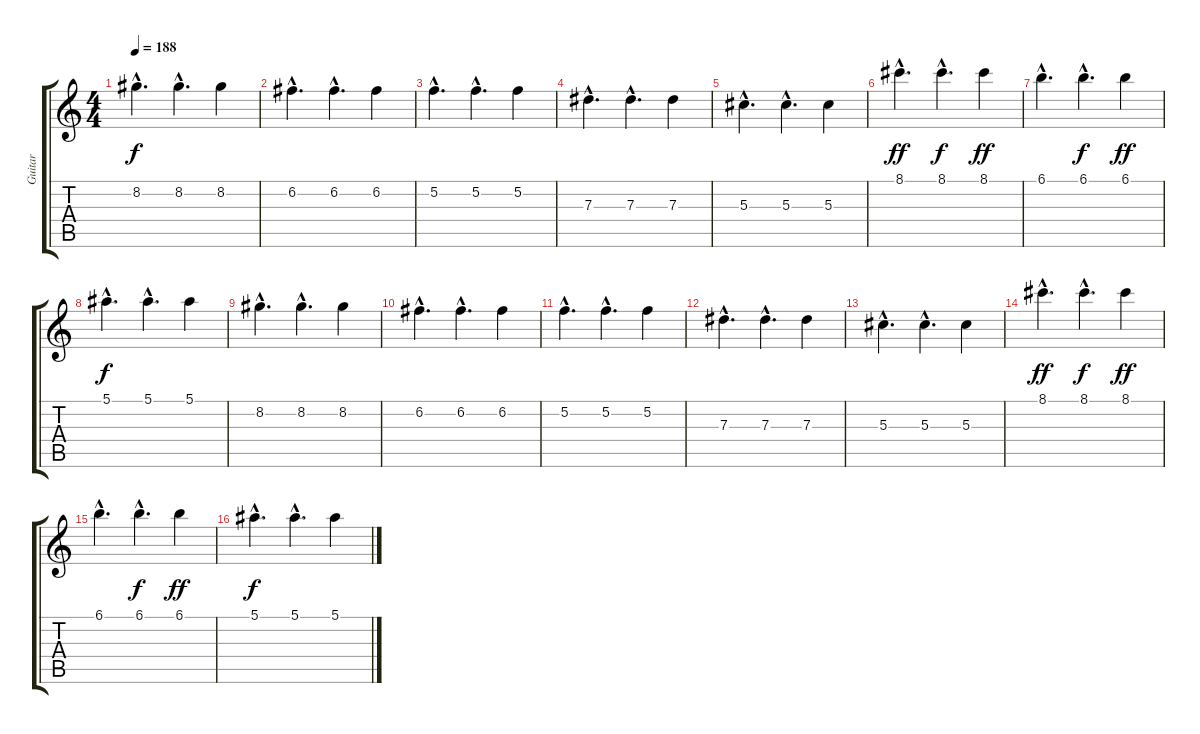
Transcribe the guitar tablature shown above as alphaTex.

\track ("Guitar" "Guitar") {instrument overdrivenguitar}
\staff {score tabs}
\tuning (F4 C4 Ab3 Eb3 Bb2 F2) {hide}
\ts (4 4)
\tempo 188
\clef g2
\ks c
8.2{hac}.4{d dy f} 8.2{hac}.4{d} 8.2.4 |
6.2{hac}.4{d} 6.2{hac}.4{d} 6.2.4 |
5.2{hac}.4{d} 5.2{hac}.4{d} 5.2.4 |
7.3{hac}.4{d} 7.3{hac}.4{d} 7.3.4 |
5.3{hac}.4{d} 5.3{hac}.4{d} 5.3.4 |
8.1{hac}.4{d dy ff} 8.1{hac}.4{d dy f} 8.1.4{dy ff} |
6.1{hac}.4{d} 6.1{hac}.4{d dy f} 6.1.4{dy ff} |
5.1{hac}.4{d dy f} 5.1{hac}.4{d} 5.1.4 |
8.2{hac}.4{d} 8.2{hac}.4{d} 8.2.4 |
6.2{hac}.4{d} 6.2{hac}.4{d} 6.2.4 |
5.2{hac}.4{d} 5.2{hac}.4{d} 5.2.4 |
7.3{hac}.4{d} 7.3{hac}.4{d} 7.3.4 |
5.3{hac}.4{d} 5.3{hac}.4{d} 5.3.4 |
8.1{hac}.4{d dy ff} 8.1{hac}.4{d dy f} 8.1.4{dy ff} |
6.1{hac}.4{d} 6.1{hac}.4{d dy f} 6.1.4{dy ff} |
5.1{hac}.4{d dy f} 5.1{hac}.4{d} 5.1.4
